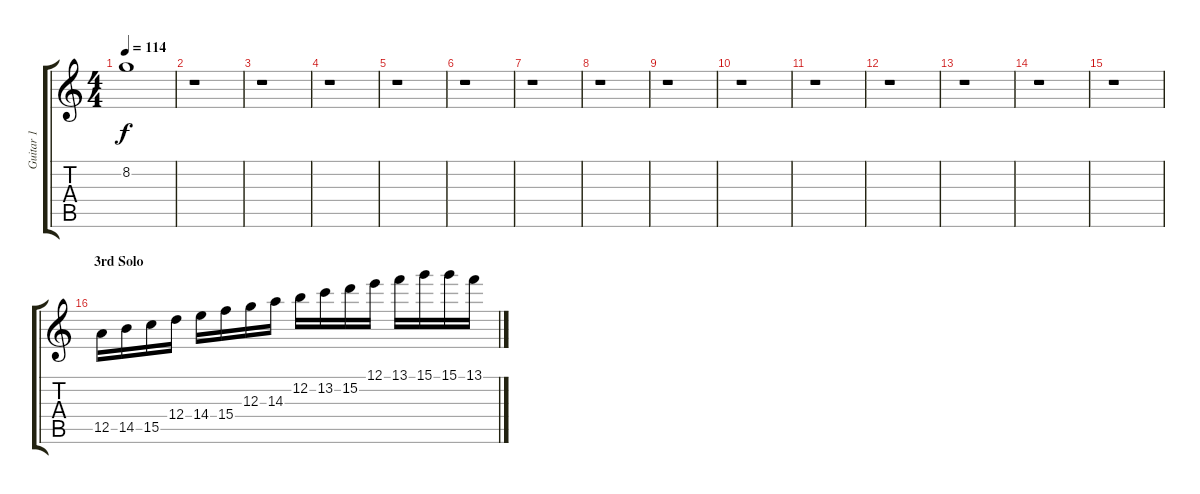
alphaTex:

\track ("Guitar 1" "Guitar 1") {instrument distortionguitar}
\staff {score tabs}
\tuning (E4 B3 G3 D3 A2 E2) {hide}
\ts (4 4)
\tempo 114
\clef g2
\ks c
8.2{t}.1{dy f} |
r.1 |
r.1 |
r.1 |
r.1 |
r.1 |
r.1 |
r.1 |
r.1 |
r.1 |
r.1 |
r.1 |
r.1 |
r.1 |
r.1 |
\section ("" "3rd Solo")
12.5.16 14.5.16 15.5.16 12.4.16 14.4.16 15.4.16 12.3.16 14.3.16 12.2.16 13.2.16 15.2.16 12.1.16 13.1.16 15.1.16 15.1.16 13.1.16
